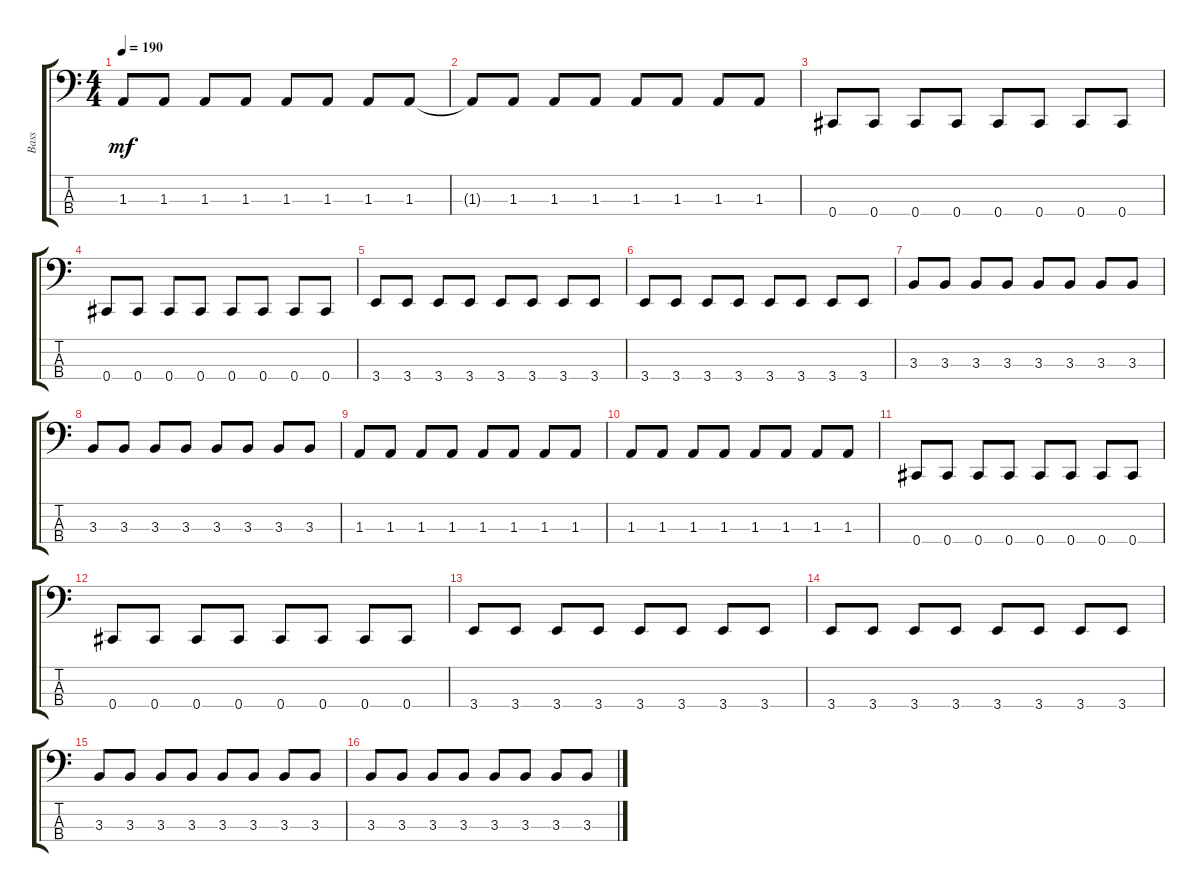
\track ("Bass" "Bass") {instrument electricbassfinger}
\staff {score tabs}
\tuning (Gb2 Db2 Ab1 Db1) {hide}
\ts (4 4)
\tempo 190
\clef f4
\ks c
1.3.8{dy mf} 1.3.8 1.3.8 1.3.8 1.3.8 1.3.8 1.3.8 1.3.8 |
1.3{t}.8 1.3.8 1.3.8 1.3.8 1.3.8 1.3.8 1.3.8 1.3.8 |
0.4.8 0.4.8 0.4.8 0.4.8 0.4.8 0.4.8 0.4.8 0.4.8 |
0.4.8 0.4.8 0.4.8 0.4.8 0.4.8 0.4.8 0.4.8 0.4.8 |
3.4.8 3.4.8 3.4.8 3.4.8 3.4.8 3.4.8 3.4.8 3.4.8 |
3.4.8 3.4.8 3.4.8 3.4.8 3.4.8 3.4.8 3.4.8 3.4.8 |
3.3.8 3.3.8 3.3.8 3.3.8 3.3.8 3.3.8 3.3.8 3.3.8 |
3.3.8 3.3.8 3.3.8 3.3.8 3.3.8 3.3.8 3.3.8 3.3.8 |
1.3.8 1.3.8 1.3.8 1.3.8 1.3.8 1.3.8 1.3.8 1.3.8 |
1.3.8 1.3.8 1.3.8 1.3.8 1.3.8 1.3.8 1.3.8 1.3.8 |
0.4.8 0.4.8 0.4.8 0.4.8 0.4.8 0.4.8 0.4.8 0.4.8 |
0.4.8 0.4.8 0.4.8 0.4.8 0.4.8 0.4.8 0.4.8 0.4.8 |
3.4.8 3.4.8 3.4.8 3.4.8 3.4.8 3.4.8 3.4.8 3.4.8 |
3.4.8 3.4.8 3.4.8 3.4.8 3.4.8 3.4.8 3.4.8 3.4.8 |
3.3.8 3.3.8 3.3.8 3.3.8 3.3.8 3.3.8 3.3.8 3.3.8 |
3.3.8 3.3.8 3.3.8 3.3.8 3.3.8 3.3.8 3.3.8 3.3.8
